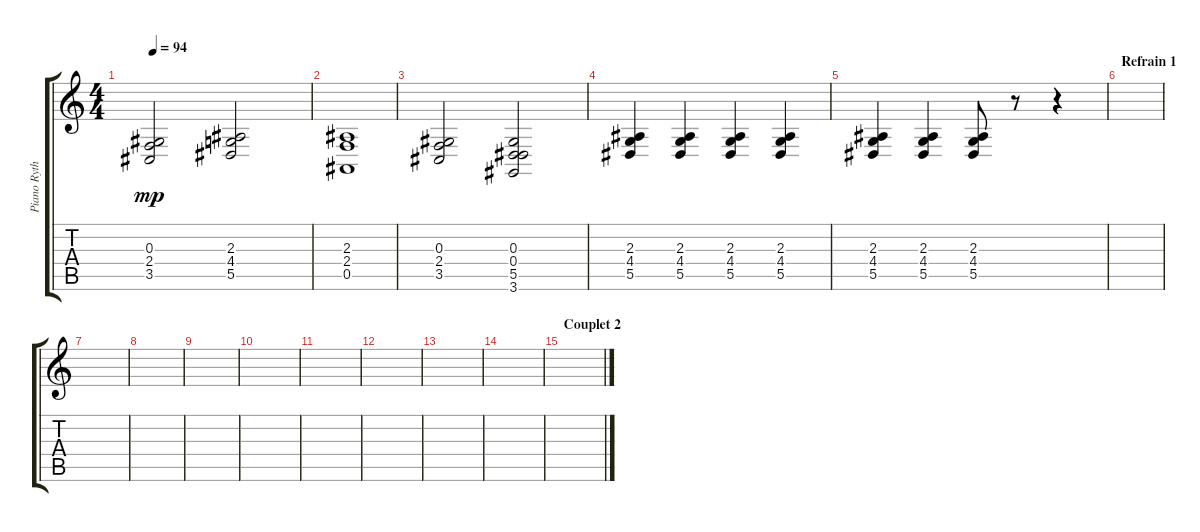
\track ("Piano Rythme" "Piano Ryth") {instrument acousticgrandpiano}
\staff {score tabs}
\tuning (F4 C4 Ab3 Eb3 Bb2 F2) {hide}
\ts (4 4)
\tempo 94
\clef g2
\ks c
(0.3 2.4 3.5).2{dy mp} (2.3 4.4 5.5).2 |
(2.3 2.4 0.5).1 |
(0.3 2.4 3.5).2 (0.3 0.4 5.5 3.6).2 |
(2.3 4.4 5.5).4 (2.3 4.4 5.5).4 (2.3 4.4 5.5).4 (2.3 4.4 5.5).4 |
(2.3 4.4 5.5).4 (2.3 4.4 5.5).4 (2.3 4.4 5.5).8 r.8 r.4 |
\section ("" "Refrain 1")
|
|
|
|
|
|
|
|
|
\section ("" "Couplet 2")
